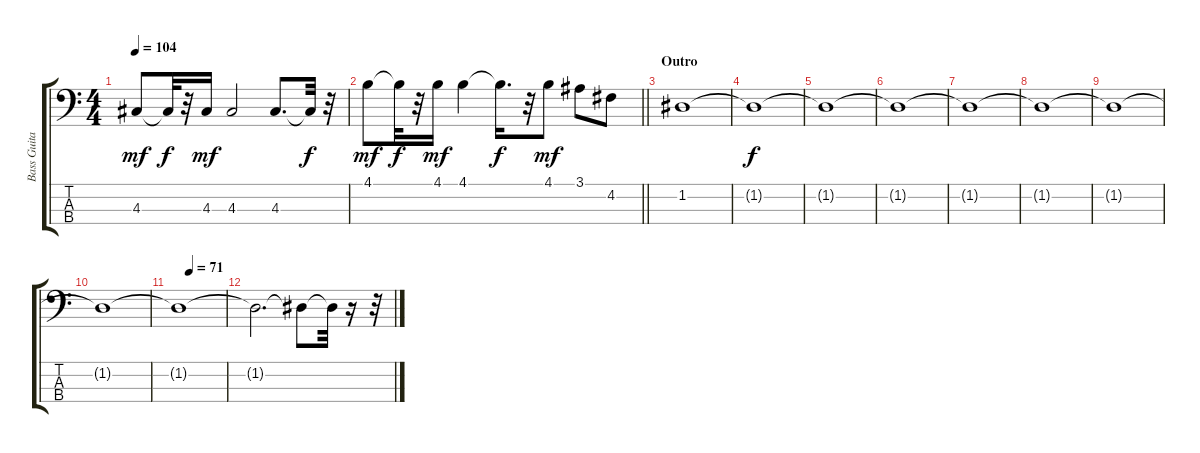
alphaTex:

\track ("Bass Guitar - Pheonix" "Bass Guita") {instrument electricbassfinger}
\staff {score tabs}
\tuning (G2 D2 A1 E1) {hide}
\ts (4 4)
\tempo 104
\clef f4
\ks c
4.3.8{dy mf} 4.3{t}.32{dy f} r.32 4.3.16{dy mf} 4.3.2 4.3.8{d} 4.3{t}.32{dy f} r.32 |
\barLineRight lightlight
4.1.8{dy mf} 4.1{t}.32{dy f} r.32 4.1.16{dy mf} 4.1.4 4.1{t}.16{d dy f} r.32 4.1.8{dy mf} 3.1.8 4.2.8 |
\section ("" "Outro")
1.2.1 |
1.2{t}.1{dy f} |
1.2{t}.1 |
1.2{t}.1 |
1.2{t}.1 |
1.2{t}.1 |
1.2{t}.1 |
1.2{t}.1 |
\tempo (71 0.25)
1.2{t}.1 |
1.2{t}.2{d} 1.2{t}.8 1.2{t}.32 r.16 r.32
